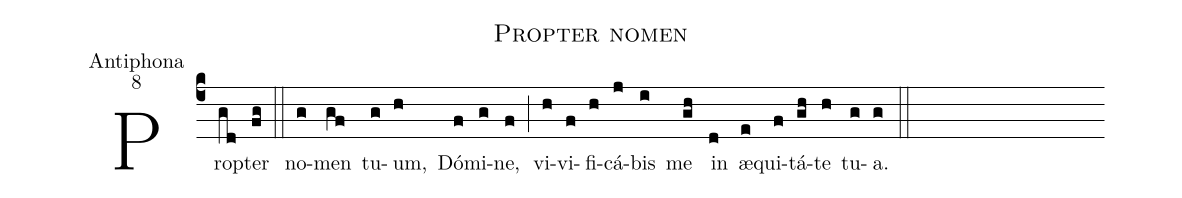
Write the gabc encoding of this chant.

name:Propter nomen;
office-part:Antiphona;
mode:8;
%%
(c4) Prop(gd)ter(fg) (::)
no(g)men(gf) tu(g)um,(h) Dó(f)mi(g)ne,(f) (;) vi(h)vi(f)fi(h)cá(j)bis(i) me(gh) in(d) æ(e)qui(f)tá(gh)te(h) tu(g)a.(g) (::)
